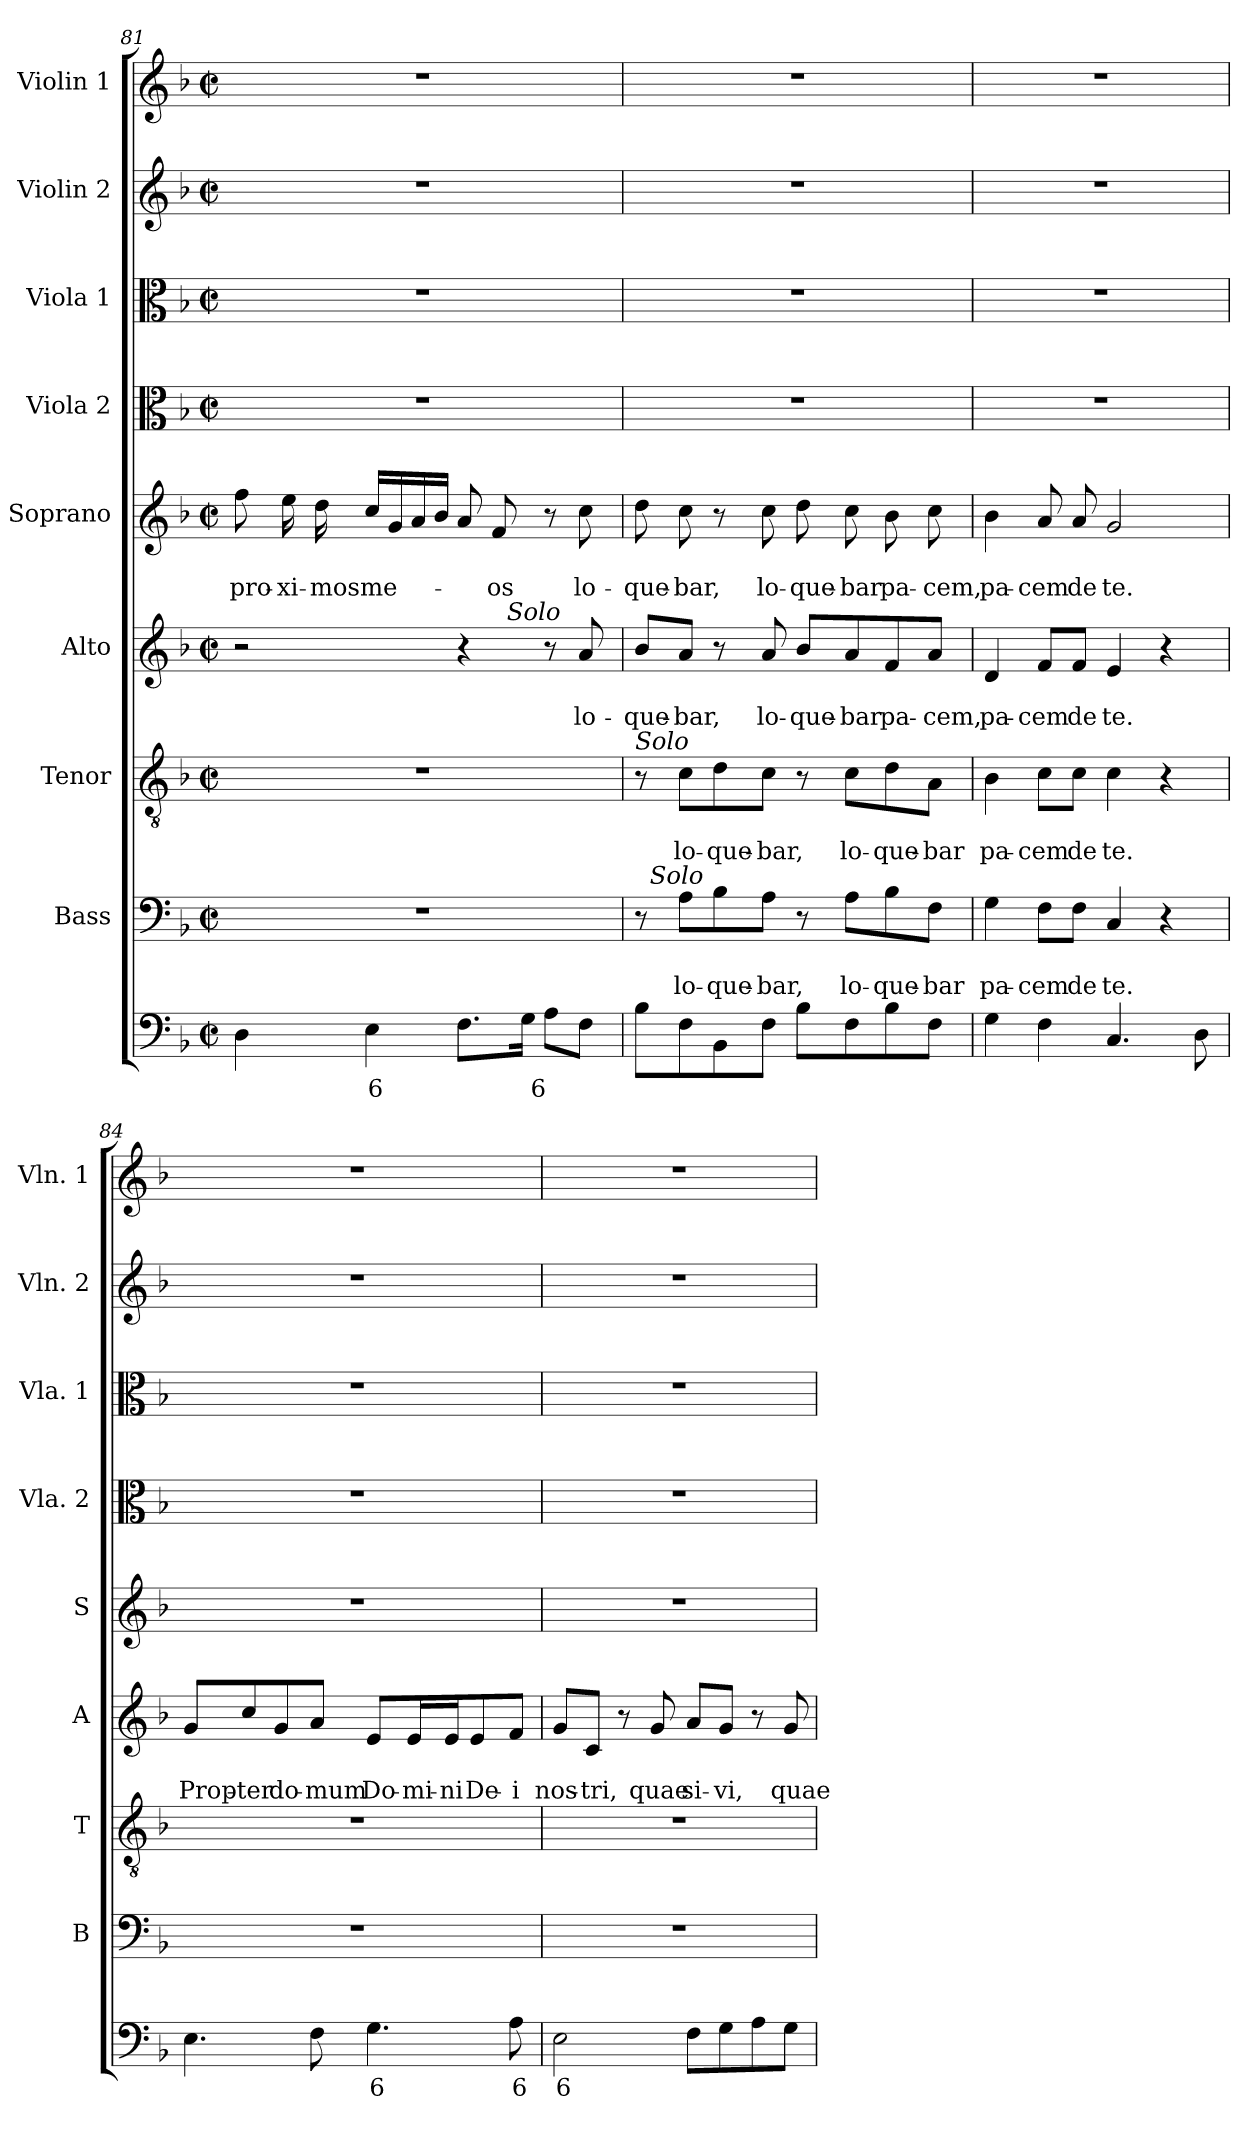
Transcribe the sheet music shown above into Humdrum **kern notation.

**kern	**text	**kern	**text	**text	**kern	**text	**text	**kern	**text	**text	**kern	**text	**text	**kern	**kern	**kern	**kern
*part9	*part9	*part8	*part8	*part8	*part7	*part7	*part7	*part6	*part6	*part6	*part5	*part5	*part5	*part4	*part3	*part2	*part1
*staff9	*staff9	*staff8	*staff8	*staff8	*staff7	*staff7	*staff7	*staff6	*staff6	*staff6	*staff5	*staff5	*staff5	*staff4	*staff3	*staff2	*staff1
*	*	*I"Bass	*	*	*I"Tenor	*	*	*I"Alto	*	*	*I"Soprano	*	*	*I"Viola 2	*I"Viola 1	*I"Violin 2	*I"Violin 1
*	*	*I'B	*	*	*I'T	*	*	*I'A	*	*	*I'S	*	*	*I'Vla. 2	*I'Vla. 1	*I'Vln. 2	*I'Vln. 1
*clefF4	*	*clefF4	*	*	*clefGv2	*	*	*clefG2	*	*	*clefG2	*	*	*clefC3	*clefC3	*clefG2	*clefG2
*k[b-]	*	*k[b-]	*	*	*k[b-]	*	*	*k[b-]	*	*	*k[b-]	*	*	*k[b-]	*k[b-]	*k[b-]	*k[b-]
*F:	*	*F:	*	*	*F:	*	*	*F:	*	*	*F:	*	*	*F:	*F:	*F:	*F:
*M2/2	*	*M2/2	*	*	*M2/2	*	*	*M2/2	*	*	*M2/2	*	*	*M2/2	*M2/2	*M2/2	*M2/2
*met(c|)	*	*met(c|)	*	*	*met(c|)	*	*	*met(c|)	*	*	*met(c|)	*	*	*met(c|)	*met(c|)	*met(c|)	*met(c|)
=81	=81	=81	=81	=81	=81	=81	=81	=81	=81	=81	=81	=81	=81	=81	=81	=81	=81
!	!	!	!	!	!	!	!	!	!	!	!	!	!LO:LY:b	!	!	!	!
*	*	*	*	*	*	*	*	*^	*	*	*	*	*	*	*	*	*
4D\	.	1r	.	.	1r	.	.	2r	2ryy	.	.	8ff\	.	pro-	1r	1r	1r	1r
!	!	!	!	!	!	!	!	!	!	!	!	!	!	!LO:LY:b	!	!	!	!
.	.	.	.	.	.	.	.	.	.	.	.	16ee\	.	-xi-	.	.	.	.
!	!	!	!	!	!	!	!	!	!	!	!	!	!	!LO:LY:b	!	!	!	!
.	.	.	.	.	.	.	.	.	.	.	.	16dd\	.	-mos	.	.	.	.
!	!LO:LY:b	!	!	!	!	!	!	!	!	!	!	!	!	!LO:LY:b	!	!	!	!
4E\	6	.	.	.	.	.	.	.	.	.	.	16cc/LL	.	me-	.	.	.	.
.	.	.	.	.	.	.	.	.	.	.	.	16g/	.	.	.	.	.	.
.	.	.	.	.	.	.	.	.	.	.	.	16a/	.	.	.	.	.	.
.	.	.	.	.	.	.	.	.	.	.	.	16b-/JJ	.	.	.	.	.	.
8.F\L	.	.	.	.	.	.	.	4r	8ryy	.	.	8a/	.	.	.	.	.	.
!	!	!	!	!	!	!	!	!	!	!	!	!	!	!LO:LY:b	!	!	!	!
.	.	.	.	.	.	.	.	.	32ryy	.	.	8f/	.	-os	.	.	.	.
!	!	!	!	!	!	!	!	!	!LO:TX:a:i:t=Solo	!	!	!	!	!	!	!	!	!
.	.	.	.	.	.	.	.	.	4ryy	.	.	.	.	.	.	.	.	.
16G\Jk	.	.	.	.	.	.	.	.	.	.	.	.	.	.	.	.	.	.
!	!LO:LY:b	!	!	!	!	!	!	!	!	!	!	!	!	!	!	!	!	!
8A\L	6	.	.	.	.	.	.	8r	.	.	.	8r	.	.	.	.	.	.
!	!	!	!	!	!	!	!	!	!	!	!LO:LY:b	!	!	!LO:LY:b	!	!	!	!
8F\J	.	.	.	.	.	.	.	8a/	.	.	lo-	8cc\	.	lo-	.	.	.	.
.	.	.	.	.	.	.	.	.	16.ryy	.	.	.	.	.	.	.	.	.
!!LO:LB:g=z
=82	=82	=82	=82	=82	=82	=82	=82	=82	=82	=82	=82	=82	=82	=82	=82	=82	=82	=82
!	!	!	!	!	!LO:TX:a:i:t=Solo	!	!	!	!	!	!	!	!	!	!	!	!	!
!	!	!	!	!	!	!	!	!	!	!	!LO:LY:b	!	!	!LO:LY:b	!	!	!	!
*	*	*^	*	*	*	*	*	*v	*v	*	*	*	*	*	*	*	*	*
8B-\L	.	8r	32ryy	.	.	8r	.	.	8b-/L	.	-que-	8dd\	.	-que-	1r	1r	1r	1r
!	!	!	!LO:TX:a:i:t=Solo	!	!	!	!	!	!	!	!	!	!	!	!	!	!	!
.	.	.	2ryy	.	.	.	.	.	.	.	.	.	.	.	.	.	.	.
!	!	!	!	!	!LO:LY:b	!	!	!LO:LY:b	!	!	!LO:LY:b	!	!	!LO:LY:b	!	!	!	!
8F\	.	8A\L	.	.	lo-	8c\L	.	lo-	8a/J	.	-bar,	8cc\	.	-bar,	.	.	.	.
!	!	!	!	!	!LO:LY:b	!	!	!LO:LY:b	!	!	!	!	!	!	!	!	!	!
8BB-\	.	8B-\	.	.	-que-	8d\	.	-que-	8r	.	.	8r	.	.	.	.	.	.
!	!	!	!	!	!LO:LY:b	!	!	!LO:LY:b	!	!	!LO:LY:b	!	!	!LO:LY:b	!	!	!	!
8F\J	.	8A\J	.	.	-bar,	8c\J	.	-bar,	8a/	.	lo-	8cc\	.	lo-	.	.	.	.
!	!	!	!	!	!	!	!	!	!	!	!LO:LY:b	!	!	!LO:LY:b	!	!	!	!
8B-\L	.	8r	.	.	.	8r	.	.	8b-/L	.	-que-	8dd\	.	-que-	.	.	.	.
.	.	.	4...ryy	.	.	.	.	.	.	.	.	.	.	.	.	.	.	.
!	!	!	!	!	!LO:LY:b	!	!	!LO:LY:b	!	!	!LO:LY:b	!	!	!LO:LY:b	!	!	!	!
8F\	.	8A\L	.	.	lo-	8c\L	.	lo-	8a/	.	-bar	8cc\	.	-bar	.	.	.	.
!	!	!	!	!	!LO:LY:b	!	!	!LO:LY:b	!	!	!LO:LY:b	!	!	!LO:LY:b	!	!	!	!
8B-\	.	8B-\	.	.	-que-	8d\	.	-que-	8f/	.	pa-	8b-\	.	pa-	.	.	.	.
!	!	!	!	!	!LO:LY:b	!	!	!LO:LY:b	!	!	!LO:LY:b	!	!	!LO:LY:b	!	!	!	!
8F\J	.	8F\J	.	.	-bar	8A\J	.	-bar	8a/J	.	-cem,	8cc\	.	-cem,	.	.	.	.
=83	=83	=83	=83	=83	=83	=83	=83	=83	=83	=83	=83	=83	=83	=83	=83	=83	=83	=83
!	!	!	!	!	!LO:LY:b	!	!	!LO:LY:b	!	!	!LO:LY:b	!	!	!LO:LY:b	!	!	!	!
*	*	*v	*v	*	*	*	*	*	*	*	*	*	*	*	*	*	*	*
4G\	.	4G\	.	pa-	4B-\	.	pa-	4d/	.	pa-	4b-\	.	pa-	1r	1r	1r	1r
!	!	!	!	!LO:LY:b	!	!	!LO:LY:b	!	!	!LO:LY:b	!	!	!LO:LY:b	!	!	!	!
4F\	.	8F\L	.	-cem	8c\L	.	-cem	8f/L	.	-cem	8a/	.	-cem	.	.	.	.
!	!	!	!	!LO:LY:b	!	!	!LO:LY:b	!	!	!LO:LY:b	!	!	!LO:LY:b	!	!	!	!
.	.	8F\J	.	de	8c\J	.	de	8f/J	.	de	8a/	.	de	.	.	.	.
!	!	!	!	!LO:LY:b	!	!	!LO:LY:b	!	!	!LO:LY:b	!	!	!LO:LY:b	!	!	!	!
4.C/	.	4C/	.	te.	4c\	.	te.	4e/	.	te.	2g/	.	te.	.	.	.	.
.	.	4r	.	.	4r	.	.	4r	.	.	.	.	.	.	.	.	.
8D\	.	.	.	.	.	.	.	.	.	.	.	.	.	.	.	.	.
=84	=84	=84	=84	=84	=84	=84	=84	=84	=84	=84	=84	=84	=84	=84	=84	=84	=84
!	!	!	!	!	!	!	!	!	!	!LO:LY:b	!	!	!	!	!	!	!
4.E\	.	1r	.	.	1r	.	.	8g/L	.	Prop-	1r	.	.	1r	1r	1r	1r
!	!	!	!	!	!	!	!	!	!	!LO:LY:b	!	!	!	!	!	!	!
.	.	.	.	.	.	.	.	8cc/	.	-ter	.	.	.	.	.	.	.
!	!	!	!	!	!	!	!	!	!	!LO:LY:b	!	!	!	!	!	!	!
.	.	.	.	.	.	.	.	8g/	.	do-	.	.	.	.	.	.	.
!	!	!	!	!	!	!	!	!	!	!LO:LY:b	!	!	!	!	!	!	!
8F\	.	.	.	.	.	.	.	8a/J	.	-mum	.	.	.	.	.	.	.
!	!LO:LY:b	!	!	!	!	!	!	!	!	!LO:LY:b	!	!	!	!	!	!	!
4.G\	6	.	.	.	.	.	.	8e/L	.	Do-	.	.	.	.	.	.	.
!	!	!	!	!	!	!	!	!	!	!LO:LY:b	!	!	!	!	!	!	!
.	.	.	.	.	.	.	.	16e/L	.	-mi-	.	.	.	.	.	.	.
!	!	!	!	!	!	!	!	!	!	!LO:LY:b	!	!	!	!	!	!	!
.	.	.	.	.	.	.	.	16e/J	.	-ni	.	.	.	.	.	.	.
!	!	!	!	!	!	!	!	!	!	!LO:LY:b	!	!	!	!	!	!	!
.	.	.	.	.	.	.	.	8e/	.	De-	.	.	.	.	.	.	.
!	!LO:LY:b	!	!	!	!	!	!	!	!	!LO:LY:b	!	!	!	!	!	!	!
8A\	6	.	.	.	.	.	.	8f/J	.	-i	.	.	.	.	.	.	.
=85	=85	=85	=85	=85	=85	=85	=85	=85	=85	=85	=85	=85	=85	=85	=85	=85	=85
!	!LO:LY:b	!	!	!	!	!	!	!	!	!LO:LY:b	!	!	!	!	!	!	!
2E\	6	1r	.	.	1r	.	.	8g/L	.	nos-	1r	.	.	1r	1r	1r	1r
!	!	!	!	!	!	!	!	!	!	!LO:LY:b	!	!	!	!	!	!	!
.	.	.	.	.	.	.	.	8c/J	.	-tri,	.	.	.	.	.	.	.
.	.	.	.	.	.	.	.	8r	.	.	.	.	.	.	.	.	.
!	!	!	!	!	!	!	!	!	!	!LO:LY:b	!	!	!	!	!	!	!
.	.	.	.	.	.	.	.	8g/	.	quae	.	.	.	.	.	.	.
!	!	!	!	!	!	!	!	!	!	!LO:LY:b	!	!	!	!	!	!	!
8F\L	.	.	.	.	.	.	.	8a/L	.	si-	.	.	.	.	.	.	.
!	!	!	!	!	!	!	!	!	!	!LO:LY:b	!	!	!	!	!	!	!
8G\	.	.	.	.	.	.	.	8g/J	.	-vi,	.	.	.	.	.	.	.
8A\	.	.	.	.	.	.	.	8r	.	.	.	.	.	.	.	.	.
!	!	!	!	!	!	!	!	!	!	!LO:LY:b	!	!	!	!	!	!	!
8G\J	.	.	.	.	.	.	.	8g/	.	quae	.	.	.	.	.	.	.
=	=	=	=	=	=	=	=	=	=	=	=	=	=	=	=	=	=
*-	*-	*-	*-	*-	*-	*-	*-	*-	*-	*-	*-	*-	*-	*-	*-	*-	*-
